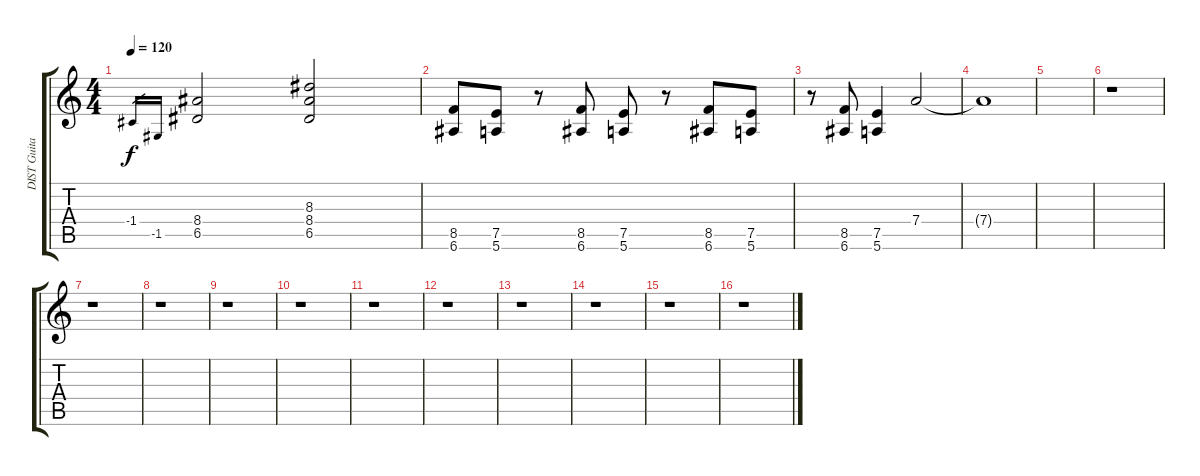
\track ("DIST Guitar" "DIST Guita") {instrument overdrivenguitar}
\staff {score tabs}
\tuning (E4 B3 G3 D3 A2 E2) {hide}
\ts (4 4)
\tempo 120
\clef g2
\ks c
-1.4.16{gr dy f} -1.5.16{gr} (8.4 6.5).2 (8.3 8.4 6.5).2 |
(8.5 6.6).8 (7.5 5.6).8 r.8 (8.5 6.6).8 (7.5 5.6).8 r.8 (8.5 6.6).8 (7.5 5.6).8 |
r.8 (8.5 6.6).8 (7.5 5.6).4 7.4.2 |
7.4{t}.1 |
|
r.1 |
r.1 |
r.1 |
r.1 |
r.1 |
r.1 |
r.1 |
r.1 |
r.1 |
r.1 |
r.1{volume 14}
